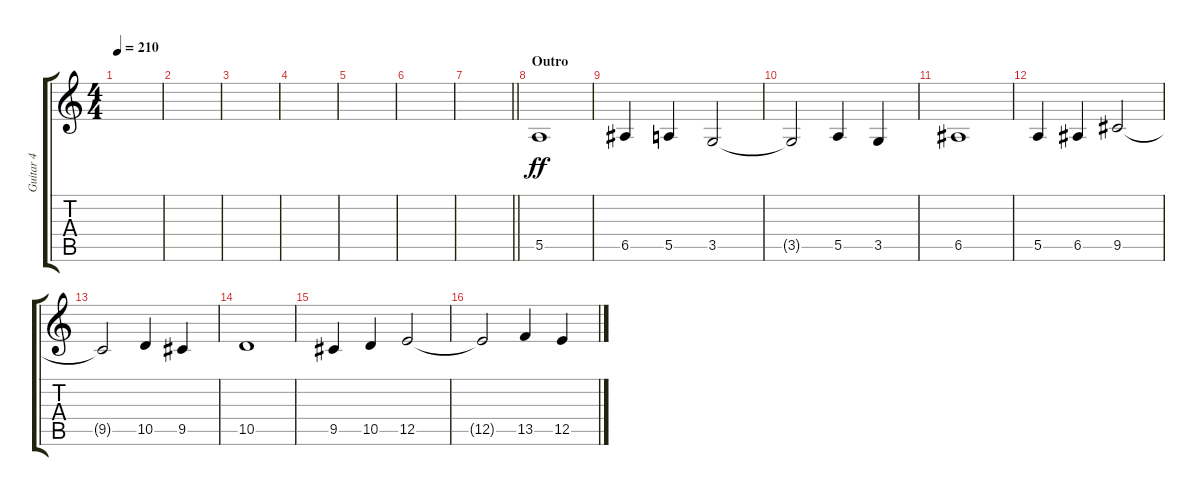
\track ("Guitar 4" "Guitar 4") {instrument distortionguitar}
\staff {score tabs}
\tuning (B3 Gb3 D3 A2 E2 B1) {hide}
\ts (4 4)
\tempo 210
\clef g2
\ks c
|
|
|
|
|
|
\barLineRight lightlight
|
\section ("" "Outro")
5.5.1{dy ff} |
6.5.4 5.5.4 3.5.2 |
3.5{t}.2 5.5.4 3.5.4 |
6.5.1 |
5.5.4 6.5.4 9.5.2 |
9.5{t}.2 10.5.4 9.5.4 |
10.5.1 |
9.5.4 10.5.4 12.5.2 |
12.5{t}.2 13.5.4 12.5.4
